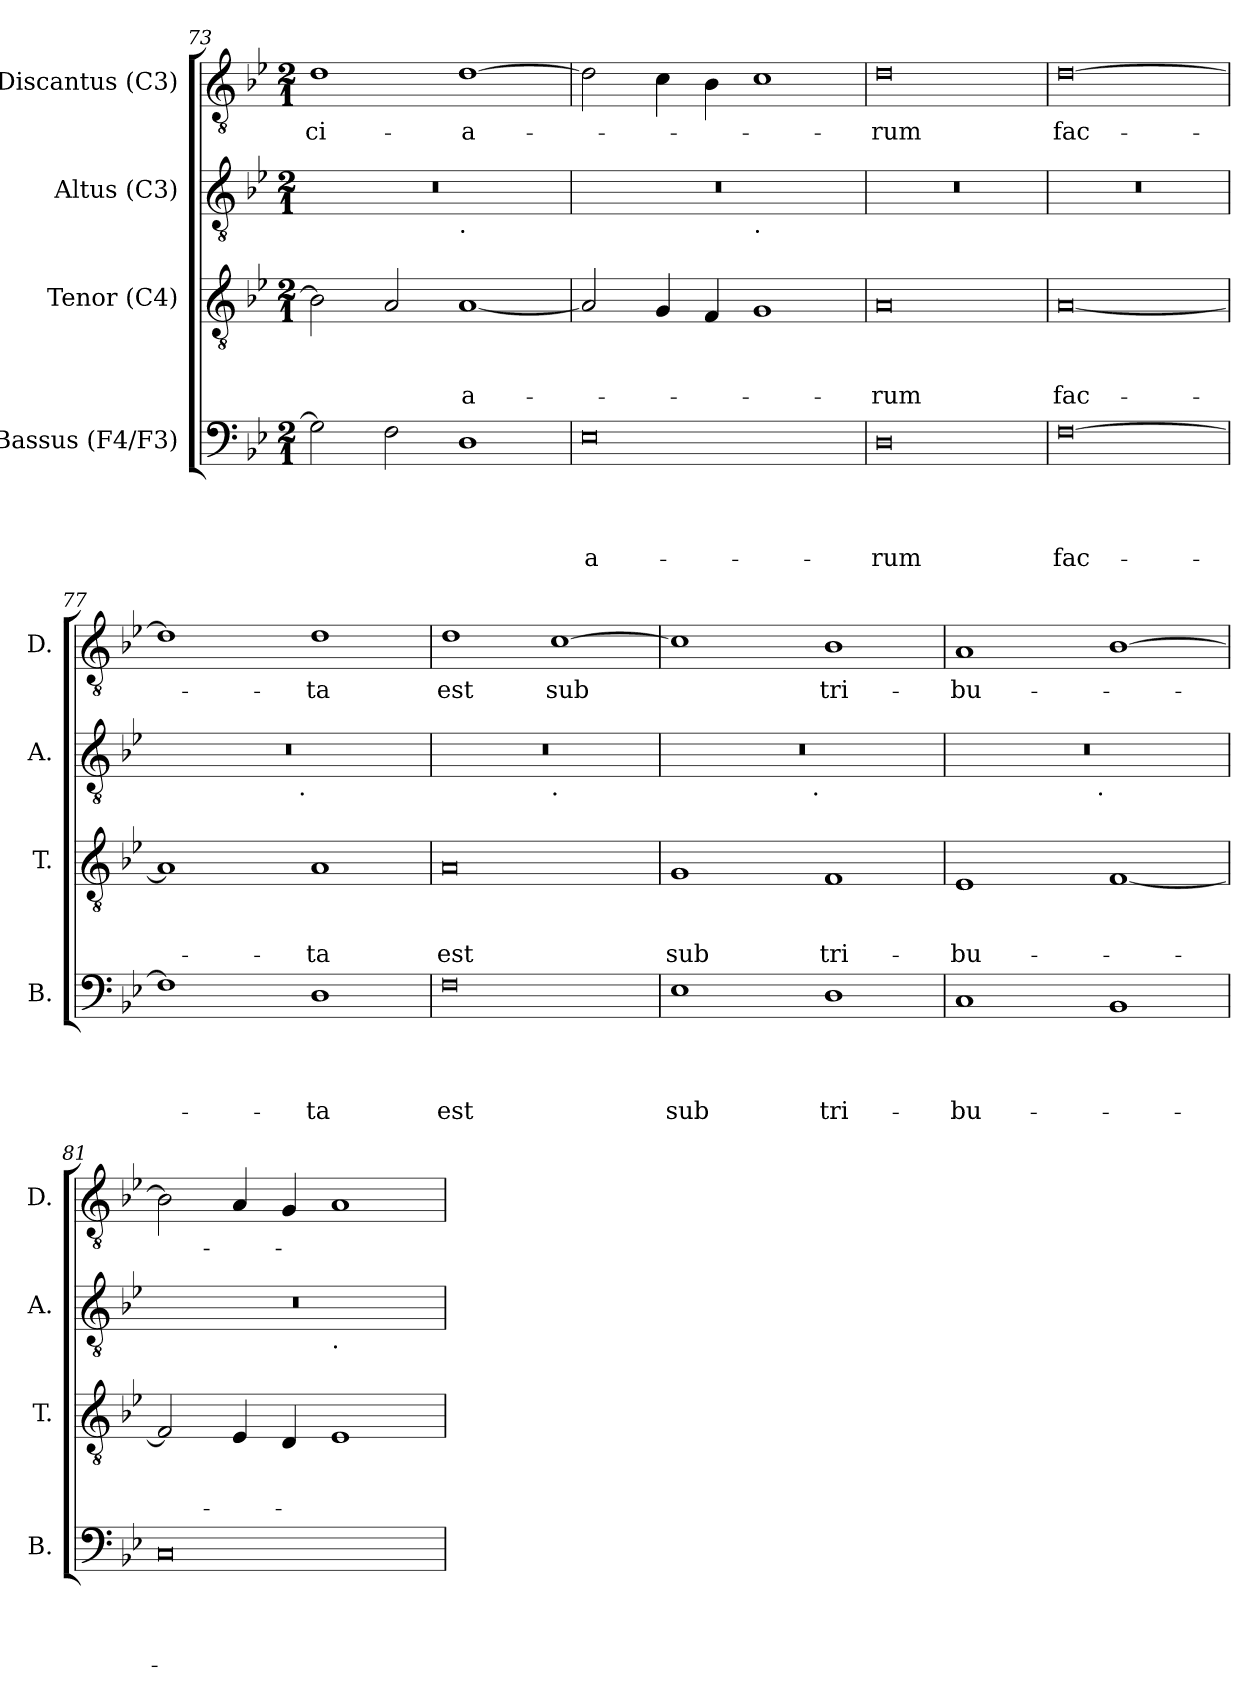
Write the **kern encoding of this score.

**kern	**text	**text	**text	**text	**kern	**text	**text	**text	**kern	**kern	**text
*part4	*part4	*part4	*part4	*part4	*part3	*part3	*part3	*part3	*part2	*part1	*part1
*staff4	*staff4	*staff4	*staff4	*staff4	*staff3	*staff3	*staff3	*staff3	*staff2	*staff1	*staff1
*I"Bassus (F4/F3)	*	*	*	*	*I"Tenor (C4)	*	*	*	*I"Altus (C3)	*I"Discantus (C3)	*
*I'B.	*	*	*	*	*I'T.	*	*	*	*I'A.	*I'D.	*
*clefF4	*	*	*	*	*clefGv2	*	*	*	*clefGv2	*clefGv2	*
*k[b-e-]	*	*	*	*	*k[b-e-]	*	*	*	*k[b-e-]	*k[b-e-]	*
*B-:	*	*	*	*	*B-:	*	*	*	*B-:	*B-:	*
*M2/1	*	*	*	*	*M2/1	*	*	*	*M2/1	*M2/1	*
=73	=73	=73	=73	=73	=73	=73	=73	=73	=73	=73	=73
!	!	!	!	!	!	!	!	!	!	!	!LO:LY:b
*	*	*	*	*	*	*	*	*	*^	*	*
2G\]	.	.	.	.	2B-\]	.	.	.	0r	1ryy	1d	-ci-
2F\	.	.	.	.	2A/	.	.	.	.	.	.	.
!	!	!	!	!	!	!	!	!	!	!LO:TX:b:t=.	!	!
!	!	!	!	!	!	!	!	!LO:LY:b:rj	!	!	!	!LO:LY:b:rj
1D	.	.	.	.	[<1A	.	.	-a-	.	1ryy	[>1d	-a-
=74	=74	=74	=74	=74	=74	=74	=74	=74	=74	=74	=74	=74
!	!	!	!	!LO:LY:b:rj	!	!	!	!	!	!	!	!
0E-	.	.	.	-a-	2A/]	.	.	.	0r	1ryy	2d\]	.
.	.	.	.	.	4G/	.	.	.	.	.	4c\	.
.	.	.	.	.	4F/	.	.	.	.	.	4B-\	.
!	!	!	!	!	!	!	!	!	!	!LO:TX:b:t=.	!	!
.	.	.	.	.	1G	.	.	.	.	1ryy	1c	.
=75	=75	=75	=75	=75	=75	=75	=75	=75	=75	=75	=75	=75
!	!	!	!	!LO:LY:b	!	!	!	!LO:LY:b	!	!	!	!LO:LY:b
*	*	*	*	*	*	*	*	*	*v	*v	*	*
0D	.	.	.	-rum	0A	.	.	-rum	0r	0d	-rum
=76	=76	=76	=76	=76	=76	=76	=76	=76	=76	=76	=76
!	!	!	!	!LO:LY:b	!	!	!	!LO:LY:b	!	!	!LO:LY:b
[>0F	.	.	.	fac-	[<0A	.	.	fac-	0r	[>0d	fac-
=77	=77	=77	=77	=77	=77	=77	=77	=77	=77	=77	=77
*	*	*	*	*	*	*	*	*	*^	*	*
1F]	.	.	.	.	1A]	.	.	.	0r	2ryy	1d]	.
.	.	.	.	.	.	.	.	.	.	4...ryy	.	.
!	!	!	!	!	!	!	!	!	!	!LO:TX:b:t=.	!	!
.	.	.	.	.	.	.	.	.	.	1ryy	.	.
!	!	!	!	!LO:LY:b	!	!	!	!LO:LY:b	!	!	!	!LO:LY:b
1D	.	.	.	-ta	1A	.	.	-ta	.	.	1d	-ta
.	.	.	.	.	.	.	.	.	.	32ryy	.	.
!!LO:LB:g=z
=78	=78	=78	=78	=78	=78	=78	=78	=78	=78	=78	=78	=78
!	!	!	!	!LO:LY:b:rj	!	!	!	!LO:LY:b:rj	!	!	!	!LO:LY:b
0F	.	.	.	est	0A	.	.	est	0r	1ryy	1d	est
!	!	!	!	!	!	!	!	!	!	!LO:TX:b:t=.	!	!
!	!	!	!	!	!	!	!	!	!	!	!	!LO:LY:b
.	.	.	.	.	.	.	.	.	.	1ryy	[>1c	sub
=79	=79	=79	=79	=79	=79	=79	=79	=79	=79	=79	=79	=79
!	!	!	!	!LO:LY:b	!	!	!	!LO:LY:b	!	!	!	!
1E-	.	.	.	sub	1G	.	.	sub	0r	2ryy	1c]	.
.	.	.	.	.	.	.	.	.	.	4...ryy	.	.
!	!	!	!	!	!	!	!	!	!	!LO:TX:b:t=.	!	!
.	.	.	.	.	.	.	.	.	.	1ryy	.	.
!	!	!	!	!LO:LY:b	!	!	!	!LO:LY:b	!	!	!	!LO:LY:b
1D	.	.	.	tri-	1F	.	.	tri-	.	.	1B-	tri-
.	.	.	.	.	.	.	.	.	.	32ryy	.	.
=80	=80	=80	=80	=80	=80	=80	=80	=80	=80	=80	=80	=80
!	!	!	!	!LO:LY:b	!	!	!	!LO:LY:b	!	!	!	!LO:LY:b
1C	.	.	.	-bu-	1E-	.	.	-bu-	0r	2ryy	1A	-bu-
.	.	.	.	.	.	.	.	.	.	4...ryy	.	.
!	!	!	!	!	!	!	!	!	!	!LO:TX:b:t=.	!	!
.	.	.	.	.	.	.	.	.	.	1ryy	.	.
1BB-	.	.	.	.	[<1F	.	.	.	.	.	[>1B-	.
.	.	.	.	.	.	.	.	.	.	32ryy	.	.
=81	=81	=81	=81	=81	=81	=81	=81	=81	=81	=81	=81	=81
0C	.	.	.	.	2F/]	.	.	.	0r	1ryy	2B-\]	.
.	.	.	.	.	4E-/	.	.	.	.	.	4A/	.
.	.	.	.	.	4D/	.	.	.	.	.	4G/	.
!	!	!	!	!	!	!	!	!	!	!LO:TX:b:t=.	!	!
.	.	.	.	.	1E-	.	.	.	.	1ryy	1A	.
*	*	*	*	*	*	*	*	*	*v	*v	*	*
=	=	=	=	=	=	=	=	=	=	=	=
*-	*-	*-	*-	*-	*-	*-	*-	*-	*-	*-	*-
